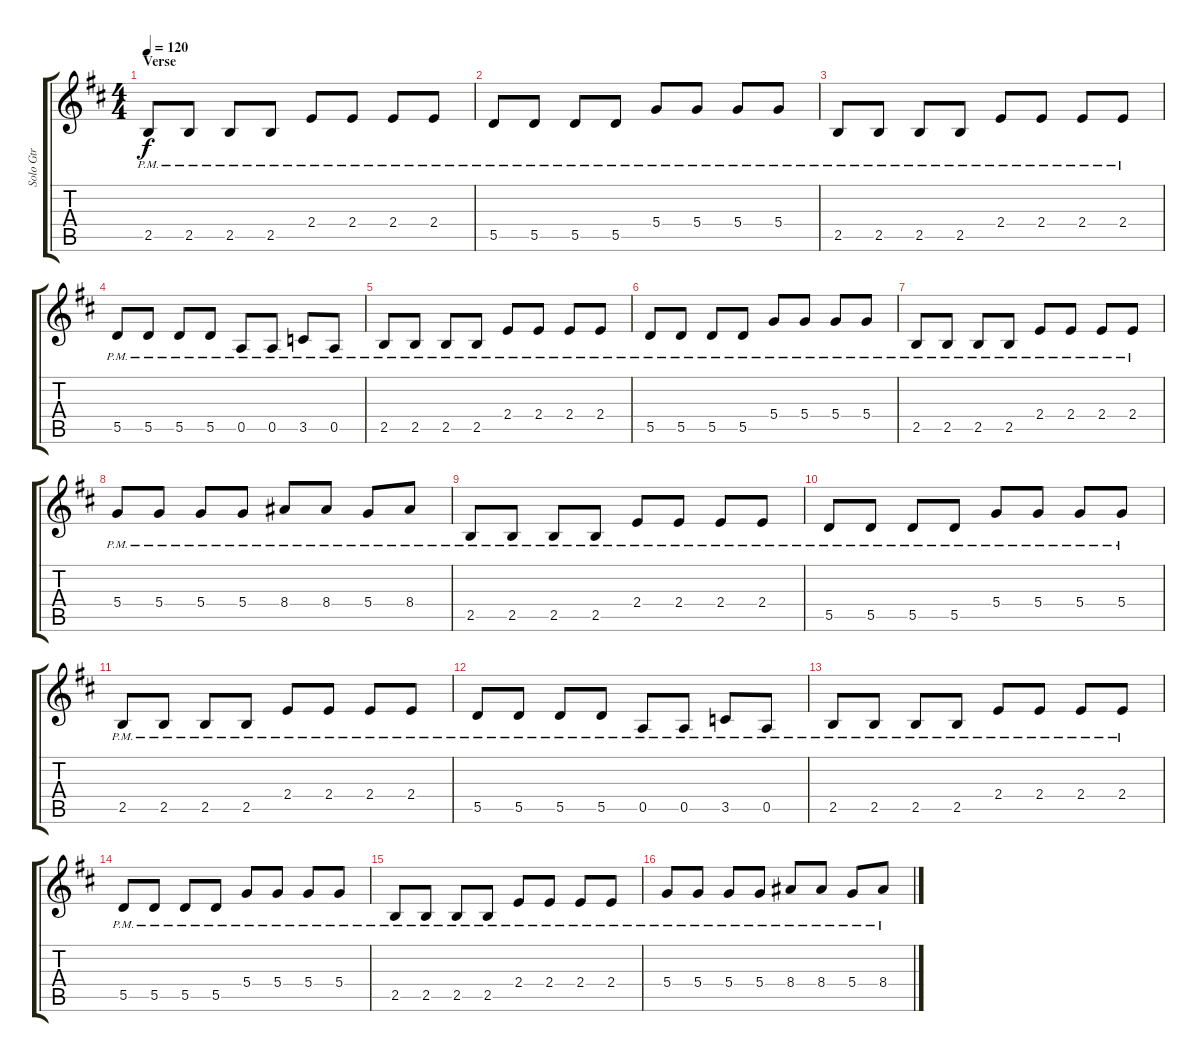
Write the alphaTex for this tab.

\track ("Solo Gtr" "Solo Gtr") {instrument overdrivenguitar}
\staff {score tabs}
\tuning (E4 B3 G3 D3 A2 E2) {hide}
\ts (4 4)
\section ("" "Verse")
\tempo 120
\clef g2
\ks bminor
2.5{pm}.8{dy f} 2.5{pm}.8 2.5{pm}.8 2.5{pm}.8 2.4{pm}.8 2.4{pm}.8 2.4{pm}.8 2.4{pm}.8 |
5.5{pm}.8 5.5{pm}.8 5.5{pm}.8 5.5{pm}.8 5.4{pm}.8 5.4{pm}.8 5.4{pm}.8 5.4{pm}.8 |
2.5{pm}.8 2.5{pm}.8 2.5{pm}.8 2.5{pm}.8 2.4{pm}.8 2.4{pm}.8 2.4{pm}.8 2.4{pm}.8 |
5.5{pm}.8 5.5{pm}.8 5.5{pm}.8 5.5{pm}.8 0.5{pm}.8 0.5{pm}.8 3.5{pm}.8 0.5{pm}.8 |
2.5{pm}.8 2.5{pm}.8 2.5{pm}.8 2.5{pm}.8 2.4{pm}.8 2.4{pm}.8 2.4{pm}.8 2.4{pm}.8 |
5.5{pm}.8 5.5{pm}.8 5.5{pm}.8 5.5{pm}.8 5.4{pm}.8 5.4{pm}.8 5.4{pm}.8 5.4{pm}.8 |
2.5{pm}.8 2.5{pm}.8 2.5{pm}.8 2.5{pm}.8 2.4{pm}.8 2.4{pm}.8 2.4{pm}.8 2.4{pm}.8 |
5.4{pm}.8 5.4{pm}.8 5.4{pm}.8 5.4{pm}.8 8.4{pm}.8 8.4{pm}.8 5.4{pm}.8 8.4{pm}.8 |
2.5{pm}.8 2.5{pm}.8 2.5{pm}.8 2.5{pm}.8 2.4{pm}.8 2.4{pm}.8 2.4{pm}.8 2.4{pm}.8 |
5.5{pm}.8 5.5{pm}.8 5.5{pm}.8 5.5{pm}.8 5.4{pm}.8 5.4{pm}.8 5.4{pm}.8 5.4{pm}.8 |
2.5{pm}.8 2.5{pm}.8 2.5{pm}.8 2.5{pm}.8 2.4{pm}.8 2.4{pm}.8 2.4{pm}.8 2.4{pm}.8 |
5.5{pm}.8 5.5{pm}.8 5.5{pm}.8 5.5{pm}.8 0.5{pm}.8 0.5{pm}.8 3.5{pm}.8 0.5{pm}.8 |
2.5{pm}.8 2.5{pm}.8 2.5{pm}.8 2.5{pm}.8 2.4{pm}.8 2.4{pm}.8 2.4{pm}.8 2.4{pm}.8 |
5.5{pm}.8 5.5{pm}.8 5.5{pm}.8 5.5{pm}.8 5.4{pm}.8 5.4{pm}.8 5.4{pm}.8 5.4{pm}.8 |
2.5{pm}.8 2.5{pm}.8 2.5{pm}.8 2.5{pm}.8 2.4{pm}.8 2.4{pm}.8 2.4{pm}.8 2.4{pm}.8 |
5.4{pm}.8 5.4{pm}.8 5.4{pm}.8 5.4{pm}.8 8.4{pm}.8 8.4{pm}.8 5.4{pm}.8 8.4{pm}.8
